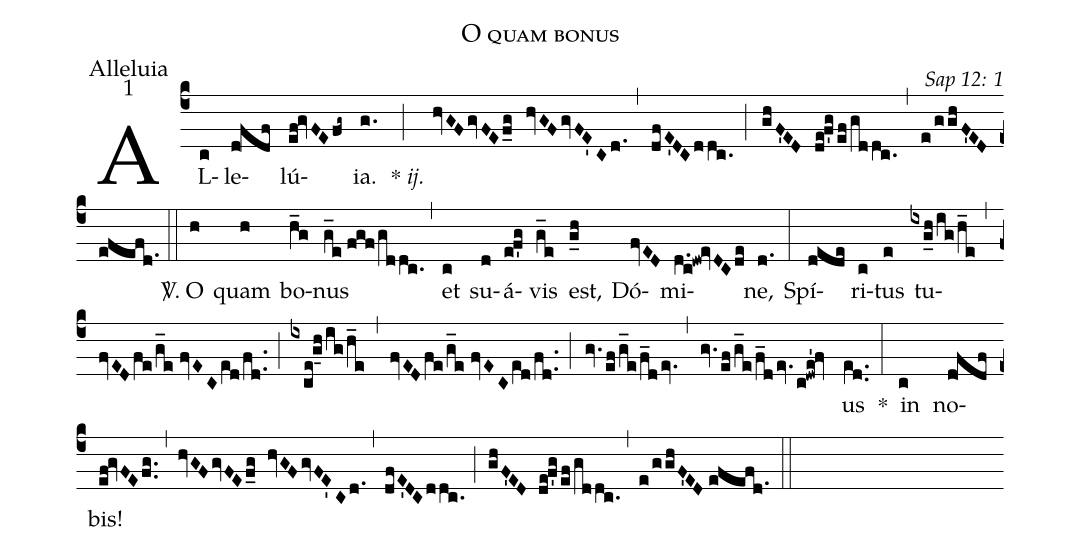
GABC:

name: O quam bonus;
office-part: Alleluia;
mode: 1;
commentary: Sap 12: 1;
%%
(c4) AL(c)le(d!fdf)lú(ef!gvFEfg~)ia.(g.) {*}~<i>ij.</i>(;) (hvGFgvFEf_g hvGFgvFE'Cd.) (,) (dfE'DCddc.) (;) (ghF'ED de!f'g/ef/gddc.) (,) (e/gghF'ED//efefd.) (::)
<sp>V/</sp>. O(h) quam(h) bo(h_g)nus(g_e//fgf/gddc.) (,) et(c) su(d)á(ef'g)vis(g_e) est,(g_h) Dó(fvED)mi(d.c!dw!evDCde)ne,(d.) (:)
Spí(dede)ri(c)tus(e) tu(ixg_h/ig/h_e)(,)(fvEDfe/g_e//fvECe[ll:1]d/fd..)(;)(ixce!g_4h/ig/h_e)(,)(fvEDfe/g_e//fvECe[ll:1]d/fd..)(;)(gv.ef/g_e/f_dev.)(,)(gv./!ef/!g_e/!f_d/!ev.c!dwe'!fv)us(e[ll:1]d..) *(:)
in(c) no(d!fdf)bis!(ef!gvFEfg..) (,) (hvGFgvFEf_g hvGFgvFE'Cd.) (,) (dfE'DCddc.) (;) (ghF'ED de!f'g/ef/gddc.) (,) (e/gghF'ED//efefd.) (::)
